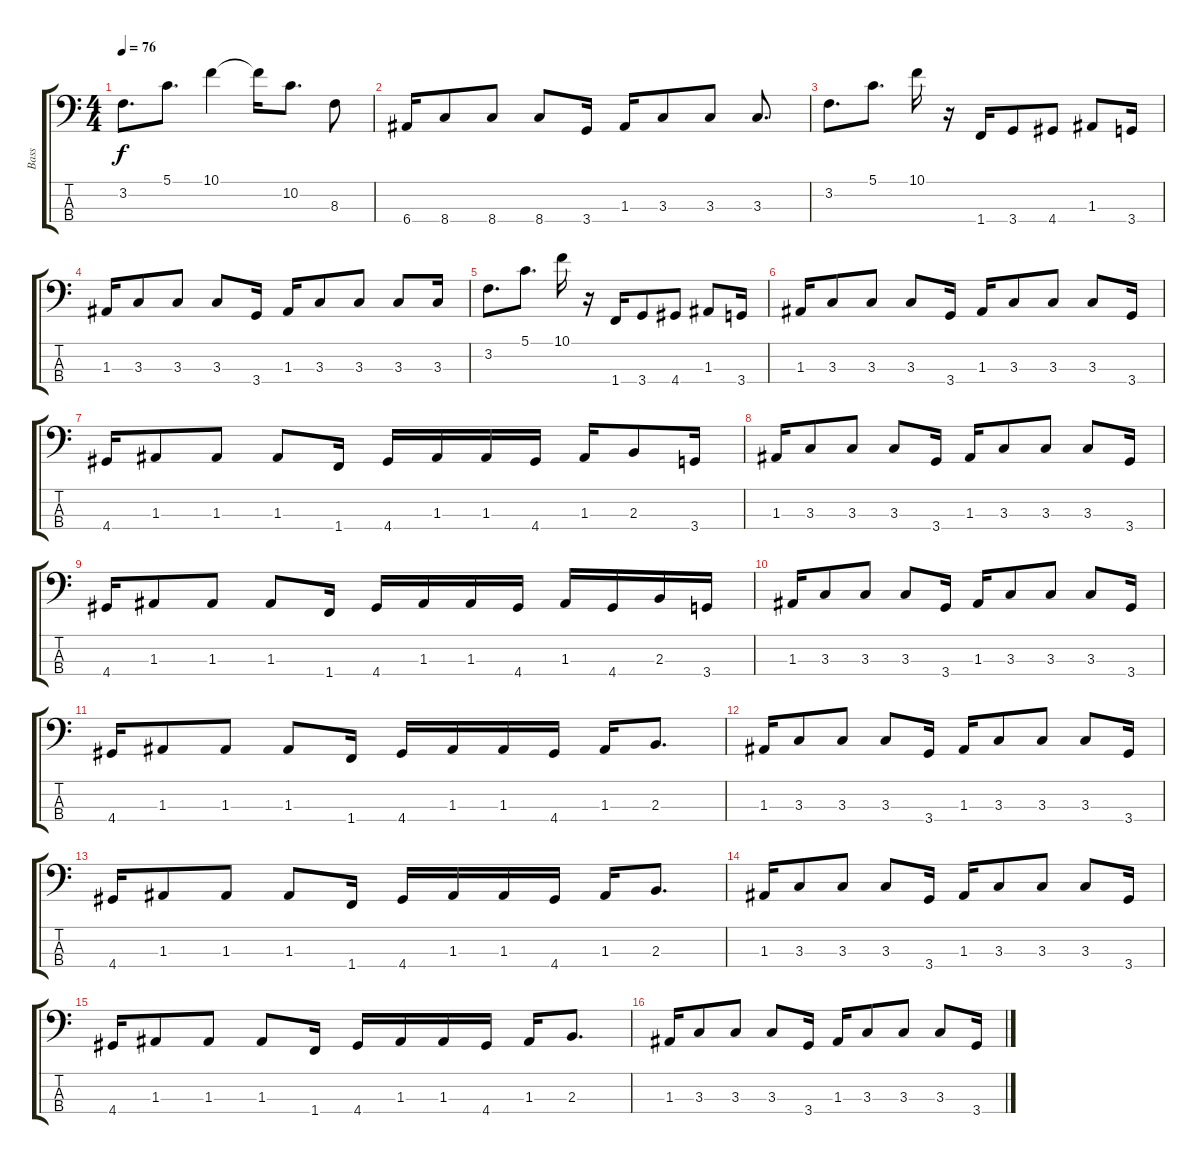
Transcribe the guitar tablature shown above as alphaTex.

\track ("Bass" "Bass") {instrument electricbassfinger}
\staff {score tabs}
\tuning (G2 D2 A1 E1) {hide}
\ts (4 4)
\tempo 76
\clef f4
\ks c
3.2.8{d dy f} 5.1.8{d} 10.1.4 10.1{t}.16 10.2.8{d} 8.3.8 |
6.4.16 8.4.8 8.4.8 8.4.8 3.4.16 1.3.16 3.3.8 3.3.8 3.3.8{d} |
3.2.8{d} 5.1.8{d} 10.1.16 r.16 1.4.16 3.4.8 4.4.8 1.3.8 3.4.16 |
1.3.16 3.3.8 3.3.8 3.3.8 3.4.16 1.3.16 3.3.8 3.3.8 3.3.8 3.3.16 |
3.2.8{d} 5.1.8{d} 10.1.16 r.16 1.4.16 3.4.8 4.4.8 1.3.8 3.4.16 |
1.3.16 3.3.8 3.3.8 3.3.8 3.4.16 1.3.16 3.3.8 3.3.8 3.3.8 3.4.16 |
4.4.16 1.3.8 1.3.8 1.3.8 1.4.16 4.4.16 1.3.16 1.3.16 4.4.16 1.3.16 2.3.8 3.4.16 |
1.3.16 3.3.8 3.3.8 3.3.8 3.4.16 1.3.16 3.3.8 3.3.8 3.3.8 3.4.16 |
4.4.16 1.3.8 1.3.8 1.3.8 1.4.16 4.4.16 1.3.16 1.3.16 4.4.16 1.3.16 4.4.16 2.3.16 3.4.16 |
1.3.16 3.3.8 3.3.8 3.3.8 3.4.16 1.3.16 3.3.8 3.3.8 3.3.8 3.4.16 |
4.4.16 1.3.8 1.3.8 1.3.8 1.4.16 4.4.16 1.3.16 1.3.16 4.4.16 1.3.16 2.3.8{d} |
1.3.16 3.3.8 3.3.8 3.3.8 3.4.16 1.3.16 3.3.8 3.3.8 3.3.8 3.4.16 |
4.4.16 1.3.8 1.3.8 1.3.8 1.4.16 4.4.16 1.3.16 1.3.16 4.4.16 1.3.16 2.3.8{d} |
1.3.16 3.3.8 3.3.8 3.3.8 3.4.16 1.3.16 3.3.8 3.3.8 3.3.8 3.4.16 |
4.4.16 1.3.8 1.3.8 1.3.8 1.4.16 4.4.16 1.3.16 1.3.16 4.4.16 1.3.16 2.3.8{d} |
1.3.16 3.3.8 3.3.8 3.3.8 3.4.16 1.3.16 3.3.8 3.3.8 3.3.8 3.4.16
